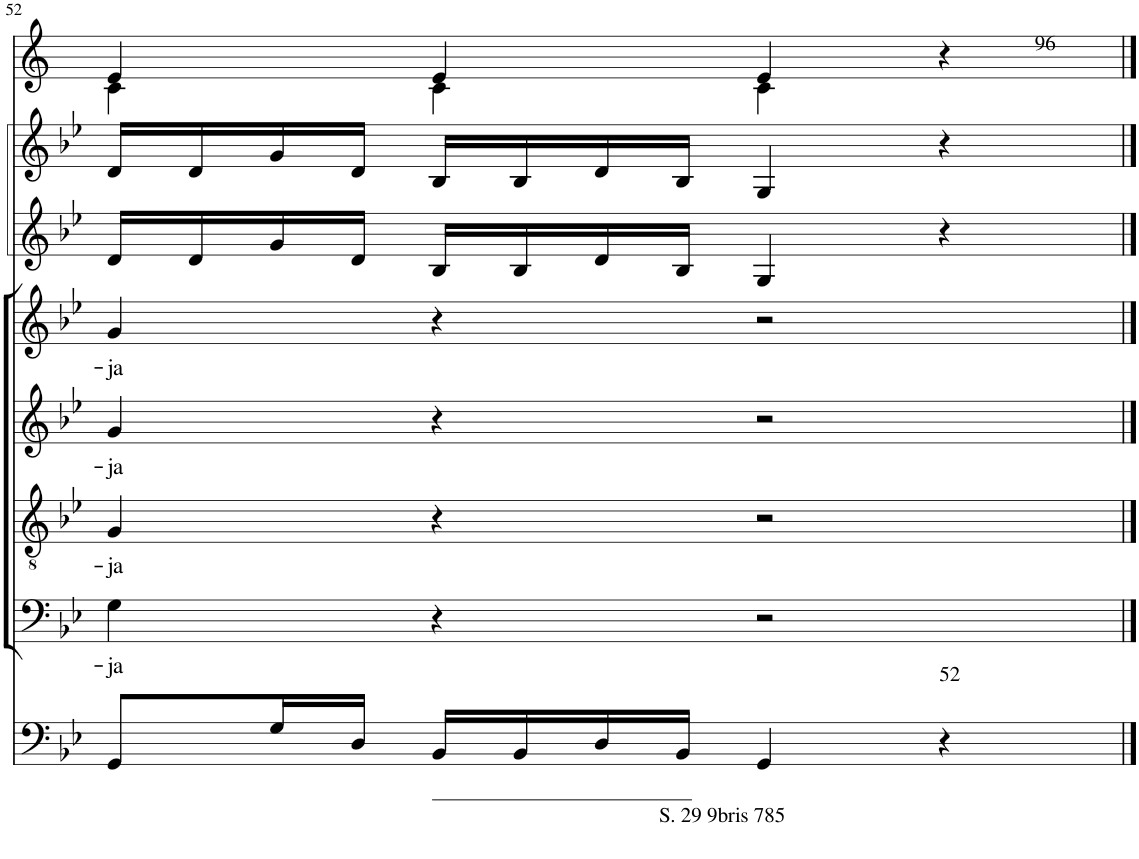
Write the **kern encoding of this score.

**kern	**kern	**text	**kern	**text	**kern	**text	**kern	**text	**kern	**kern	**kern
*part8	*part7	*part7	*part6	*part6	*part5	*part5	*part4	*part4	*part3	*part2	*part1
*staff8	*staff7	*staff7	*staff6	*staff6	*staff5	*staff5	*staff4	*staff4	*staff3	*staff2	*staff1
*I"Organ	*I"Voice	*	*I"Tenor	*	*I"Alto	*	*I"Voice	*	*I"Violin	*I"Violin	*I"Clarini in B[b]
*	*	*	*	*	*	*	*	*	*I'Vln	*I'Vln	*
!!LO:PB:g=z
*clefF4	*clefF4	*	*clefGv2	*	*clefG2	*	*clefG2	*	*clefG2	*clefG2	*clefG2
*	*	*	*	*	*	*	*	*	*	*	*Trd1c2
*k[b-e-]	*k[b-e-]	*	*k[b-e-]	*	*k[b-e-]	*	*k[b-e-]	*	*k[b-e-]	*k[b-e-]	*k[]
*M4/4	*M4/4	*	*M4/4	*	*M4/4	*	*M4/4	*	*M4/4	*M4/4	*M4/4
*met(c)	*met(c)	*	*met(c)	*	*met(c)	*	*met(c)	*	*met(c)	*met(c)	*met(c)
=52	=52	=52	=52	=52	=52	=52	=52	=52	=52	=52	=52
!	!	!LO:LY:b	!	!LO:LY:b	!	!LO:LY:b	!	!LO:LY:b	!	!	!
*	*	*	*	*	*	*	*	*	*	*	*^
8GG/L	4G\	-ja	4G/	-ja	4g/	-ja	4g/	-ja	16d/LL	16d/LL	4e/	4c\
.	.	.	.	.	.	.	.	.	16d/	16d/	.	.
16G/L	.	.	.	.	.	.	.	.	16g/	16g/	.	.
16D/JJ	.	.	.	.	.	.	.	.	16d/JJ	16d/JJ	.	.
16BB-/LL	4r	.	4r	.	4r	.	4r	.	16B-/LL	16B-/LL	4e/	4c\
16BB-/	.	.	.	.	.	.	.	.	16B-/	16B-/	.	.
16D/	.	.	.	.	.	.	.	.	16d/	16d/	.	.
16BB-/JJ	.	.	.	.	.	.	.	.	16B-/JJ	16B-/JJ	.	.
!LO:TX:b:t=S. 29 9bris 785	!	!	!	!	!	!	!	!	!	!	!	!
4GG/	2r	.	2r	.	2r	.	2r	.	4G/	4G/	4e/	4c\
!	!	!	!	!	!	!	!	!	!	!	!LO:TX:a:t=96	!
!LO:TX:a:t=52	!	!	!	!	!	!	!	!	!	!	!	!
4r	.	.	.	.	.	.	.	.	4r	4r	4r	4ryy
*	*	*	*	*	*	*	*	*	*	*	*v	*v
==	==	==	==	==	==	==	==	==	==	==	==
*-	*-	*-	*-	*-	*-	*-	*-	*-	*-	*-	*-
